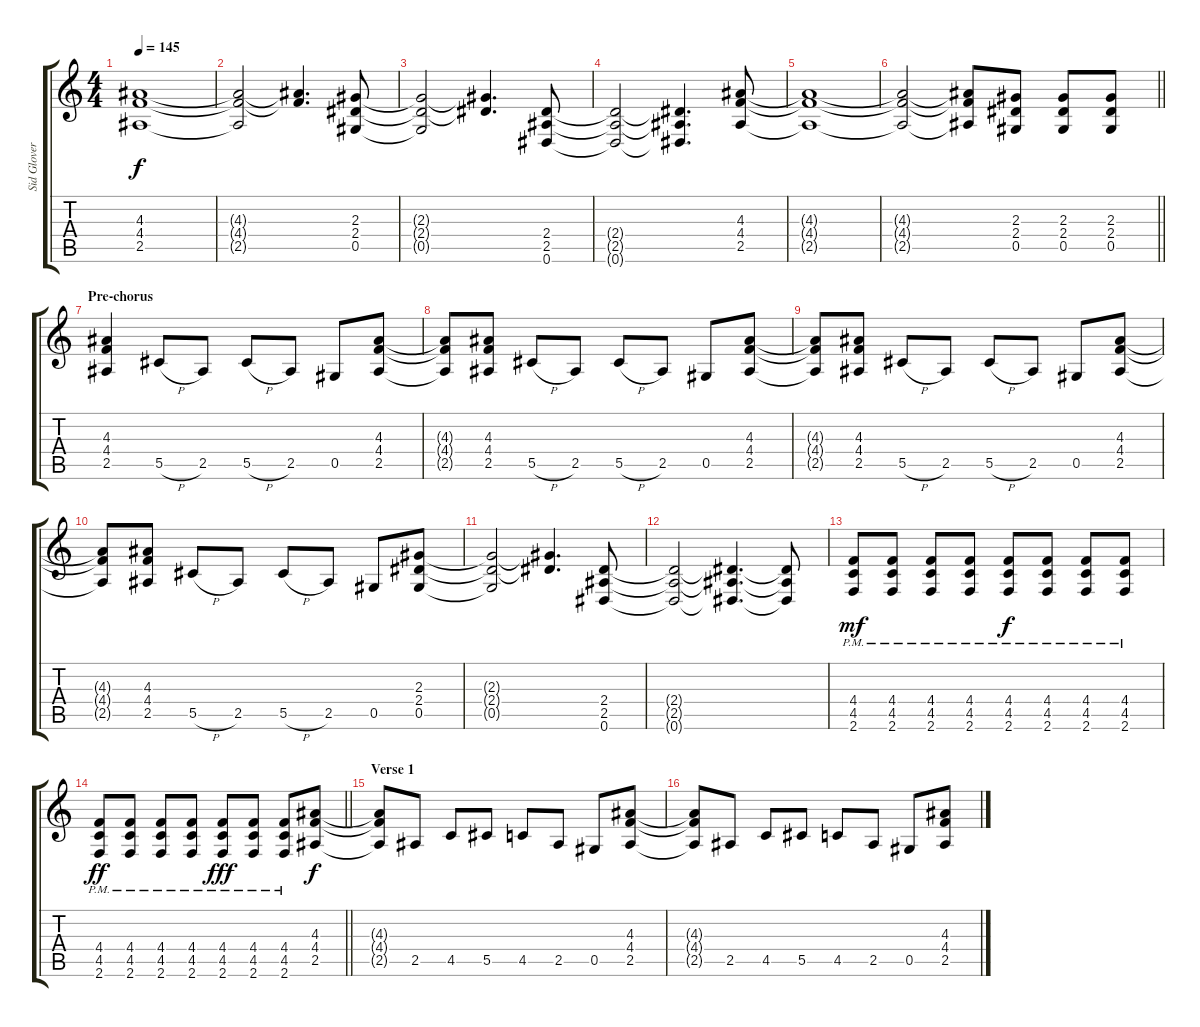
\track ("Sid Glover" "Sid Glover") {instrument distortionguitar}
\staff {score tabs}
\tuning (Eb4 Bb3 Gb3 Db3 Ab2 Eb2) {hide}
\ts (4 4)
\tempo 145
\clef g2
\ks c
(4.3{t} 4.4{t} 2.5{t}).1{dy f} |
(4.3{t} 4.4{t} 2.5{t}).2 (4.3{t} 4.4{t}).4{d} (2.3 2.4 0.5).8 |
(2.3{t} 2.4{t} 0.5{t}).2 (2.3{t} 2.4{t}).4{d} (2.4 2.5 0.6).8 |
(2.4{t} 2.5{t} 0.6{t}).2 (2.4{t} 2.5{t} 0.6{t}).4{d} (4.3 4.4 2.5).8 |
(4.3{t} 4.4{t} 2.5{t}).1 |
\barLineRight lightlight
(4.3{t} 4.4{t} 2.5{t}).2 (4.3{t} 4.4{t} 2.5{t}).8 (2.3 2.4 0.5).8 (2.3 2.4 0.5).8 (2.3 2.4 0.5).8 |
\section ("" "Pre-chorus")
(4.3 4.4 2.5).4 5.5{h}.8 2.5.8 5.5{h}.8 2.5.8 0.5.8 (4.3 4.4 2.5).8 |
(4.3{t} 4.4{t} 2.5{t}).8 (4.3 4.4 2.5).8 5.5{h}.8 2.5.8 5.5{h}.8 2.5.8 0.5.8 (4.3 4.4 2.5).8 |
(4.3{t} 4.4{t} 2.5{t}).8 (4.3 4.4 2.5).8 5.5{h}.8 2.5.8 5.5{h}.8 2.5.8 0.5.8 (4.3 4.4 2.5).8 |
(4.3{t} 4.4{t} 2.5{t}).8 (4.3 4.4 2.5).8 5.5{h}.8 2.5.8 5.5{h}.8 2.5.8 0.5.8 (2.3 2.4 0.5).8 |
(2.3{t} 2.4{t} 0.5{t}).2 (2.3{t} 2.4{t}).4{d} (2.4 2.5 0.6).8 |
(2.4{t} 2.5{t} 0.6{t}).2 (2.4{t} 2.5{t} 0.6{t}).4{d} (2.4{t} 2.5{t} 0.6{t}).8 |
(4.4{pm} 4.5{pm} 2.6{pm}).8{dy mf} (4.4{pm} 4.5{pm} 2.6{pm}).8 (4.4{pm} 4.5{pm} 2.6{pm}).8 (4.4{pm} 4.5{pm} 2.6{pm}).8 (4.4{pm} 4.5{pm} 2.6{pm}).8{dy f} (4.4{pm} 4.5{pm} 2.6{pm}).8 (4.4{pm} 4.5{pm} 2.6{pm}).8 (4.4{pm} 4.5{pm} 2.6{pm}).8 |
\barLineRight lightlight
(4.4{pm} 4.5{pm} 2.6{pm}).8{dy ff} (4.4{pm} 4.5{pm} 2.6{pm}).8 (4.4{pm} 4.5{pm} 2.6{pm}).8 (4.4{pm} 4.5{pm} 2.6{pm}).8 (4.4{pm} 4.5{pm} 2.6{pm}).8{dy fff} (4.4{pm} 4.5{pm} 2.6{pm}).8 (4.4{pm} 4.5{pm} 2.6{pm}).8 (4.3 4.4 2.5).8{dy f} |
\section ("" "Verse 1")
(4.3{t} 4.4{t} 2.5{t}).8 2.5.8 4.5.8 5.5.8 4.5.8 2.5.8 0.5.8 (4.3 4.4 2.5).8 |
(4.3{t} 4.4{t} 2.5{t}).8 2.5.8 4.5.8 5.5.8 4.5.8 2.5.8 0.5.8 (4.3 4.4 2.5).8
